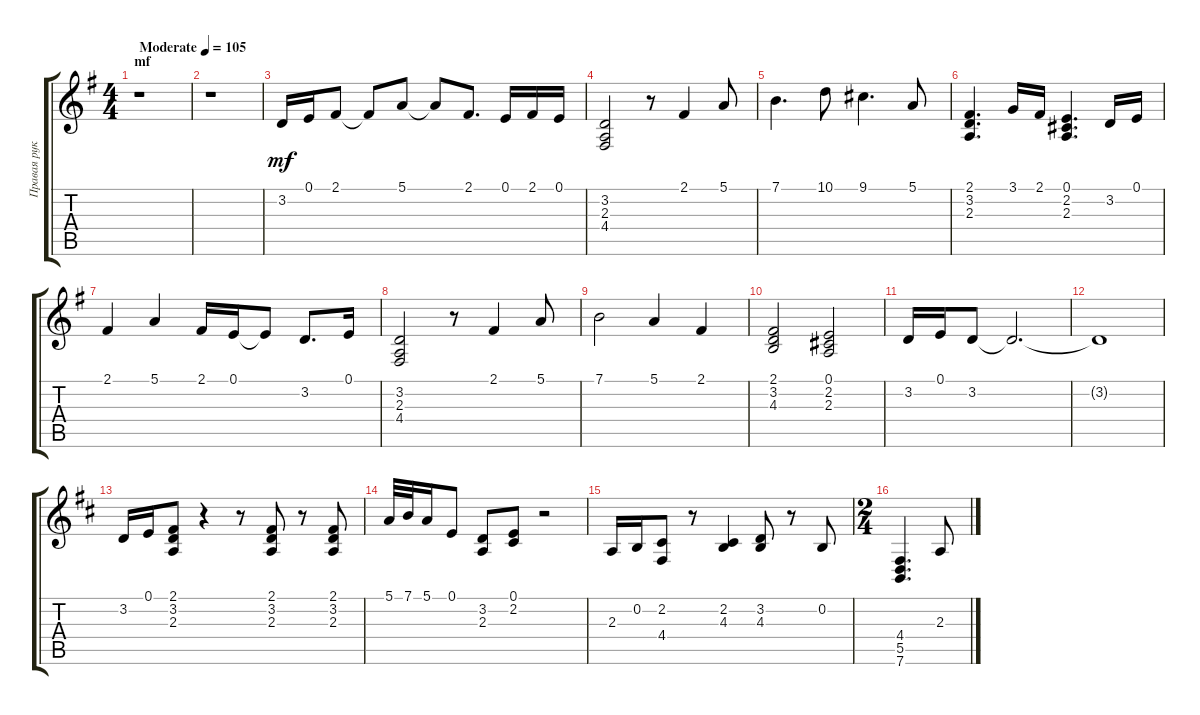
\track ("Правая рука ( Right hand )" "Правая рук") {instrument acousticgrandpiano}
\staff {score tabs}
\tuning (E4 B3 G3 D3 A2 E2) {hide}
\ts (4 4)
\section ("" "mf")
\tempo (105 "Moderate")
\clef g2
\ks g
r.1{dy mf instrument acousticgrandpiano} |
r.1 |
3.2.16 0.1.16 2.1.8 2.1{t}.8 5.1.8 5.1{t}.8 2.1.8{d} 0.1.16 2.1.16 0.1.16 |
(3.2 2.3 4.4).2 r.8 2.1.4 5.1.8 |
7.1.4{d} 10.1.8 9.1.4{d} 5.1.8 |
(2.1 3.2 2.3).4{d} 3.1.16 2.1.16 (0.1 2.2 2.3).4{d} 3.2.16 0.1.16 |
2.1.4 5.1.4 2.1.16 0.1.16 0.1{t}.8 3.2.8{d} 0.1.16 |
(3.2 2.3 4.4).2 r.8 2.1.4 5.1.8 |
7.1.2 5.1.4 2.1.4 |
(2.1 3.2 4.3).2 (0.1 2.2 2.3).2 |
3.2.16 0.1.16 3.2.8 3.2{t}.2{d} |
3.2{t}.1 |
\ks d
3.2.16 0.1.16 (2.1 3.2 2.3).8 r.4 r.8 (2.1 3.2 2.3).8 r.8 (2.1 3.2 2.3).8 |
5.1.32 7.1.32 5.1.16 0.1.8 (3.2 2.3).8 (0.1 2.2).8 r.2 |
2.3.16 0.2.16 (2.2 4.4).8 r.8 (2.2 4.3).4 (3.2 4.3).8 r.8 0.2.8 |
\ts (2 4)
(4.4 5.5 7.6).4{d} 2.3.8
